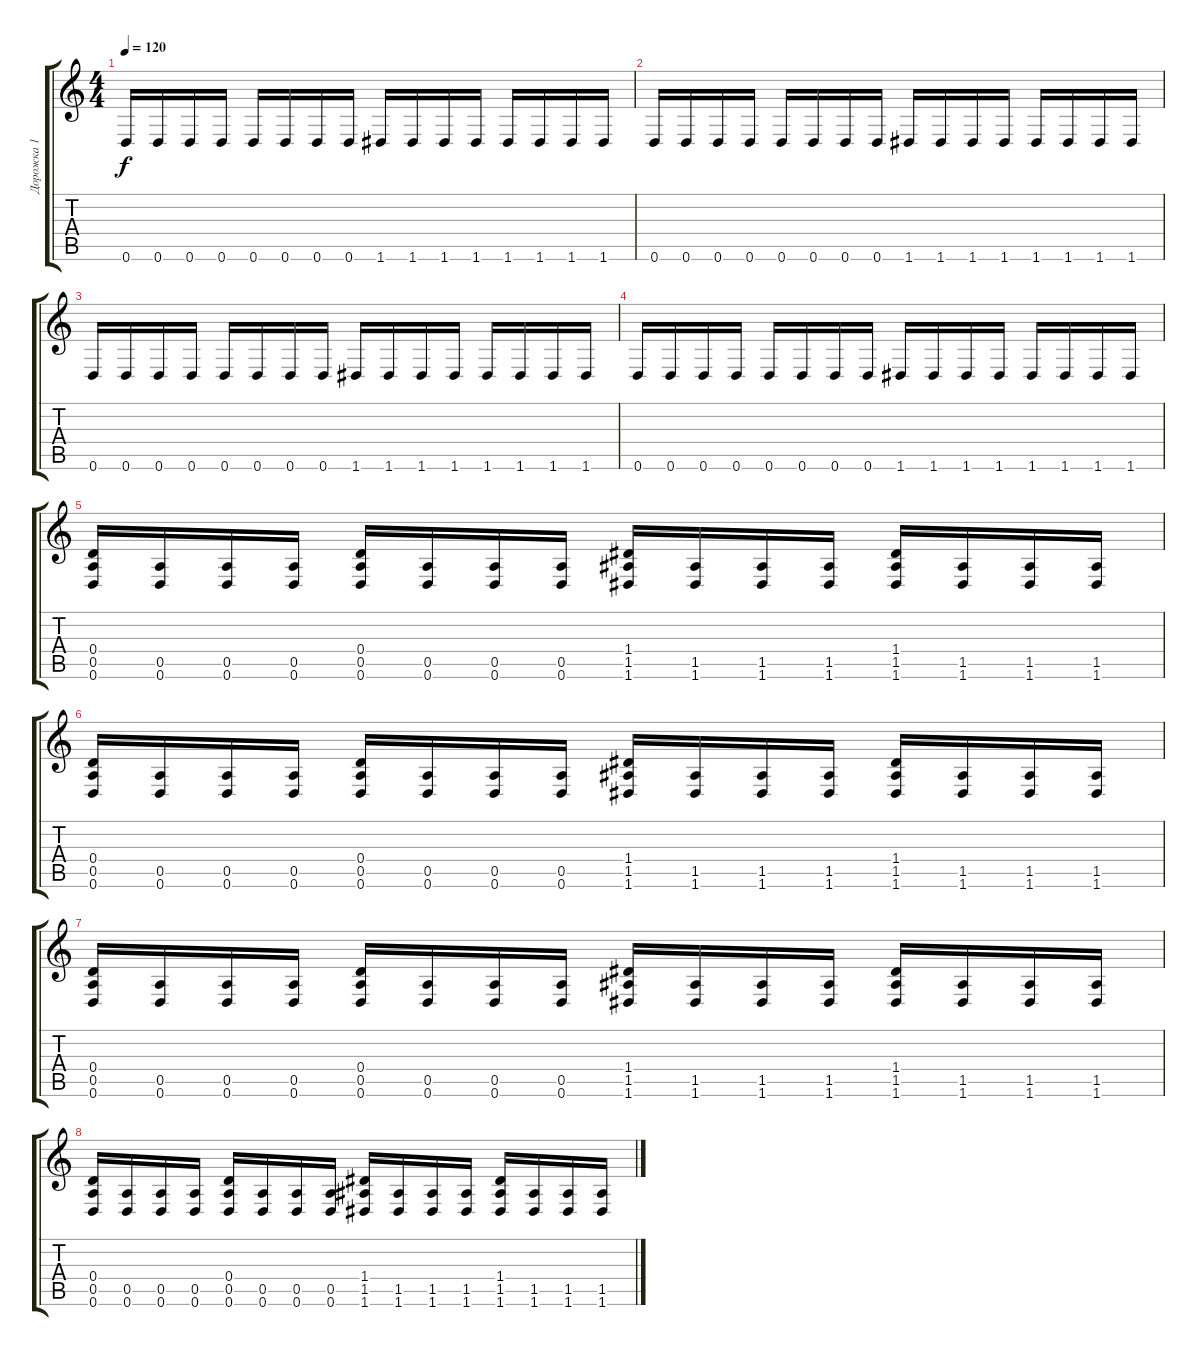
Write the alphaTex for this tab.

\track ("Дорожка 1" "Дорожка 1") {instrument distortionguitar}
\staff {score tabs}
\tuning (E4 B3 G3 D3 A2 D2) {hide}
\ts (4 4)
\tempo 120
\clef g2
\ks c
0.6.16{dy f instrument distortionguitar} 0.6.16 0.6.16 0.6.16 0.6.16 0.6.16 0.6.16 0.6.16 1.6.16 1.6.16 1.6.16 1.6.16 1.6.16 1.6.16 1.6.16 1.6.16 |
0.6.16 0.6.16 0.6.16 0.6.16 0.6.16 0.6.16 0.6.16 0.6.16 1.6.16 1.6.16 1.6.16 1.6.16 1.6.16 1.6.16 1.6.16 1.6.16 |
0.6.16 0.6.16 0.6.16 0.6.16 0.6.16 0.6.16 0.6.16 0.6.16 1.6.16 1.6.16 1.6.16 1.6.16 1.6.16 1.6.16 1.6.16 1.6.16 |
0.6.16 0.6.16 0.6.16 0.6.16 0.6.16 0.6.16 0.6.16 0.6.16 1.6.16 1.6.16 1.6.16 1.6.16 1.6.16 1.6.16 1.6.16 1.6.16 |
(0.4 0.5 0.6).16 (0.5 0.6).16 (0.5 0.6).16 (0.5 0.6).16 (0.4 0.5 0.6).16 (0.5 0.6).16 (0.5 0.6).16 (0.5 0.6).16 (1.4 1.5 1.6).16 (1.5 1.6).16 (1.5 1.6).16 (1.5 1.6).16 (1.4 1.5 1.6).16 (1.5 1.6).16 (1.5 1.6).16 (1.5 1.6).16 |
(0.4 0.5 0.6).16 (0.5 0.6).16 (0.5 0.6).16 (0.5 0.6).16 (0.4 0.5 0.6).16 (0.5 0.6).16 (0.5 0.6).16 (0.5 0.6).16 (1.4 1.5 1.6).16 (1.5 1.6).16 (1.5 1.6).16 (1.5 1.6).16 (1.4 1.5 1.6).16 (1.5 1.6).16 (1.5 1.6).16 (1.5 1.6).16 |
(0.4 0.5 0.6).16 (0.5 0.6).16 (0.5 0.6).16 (0.5 0.6).16 (0.4 0.5 0.6).16 (0.5 0.6).16 (0.5 0.6).16 (0.5 0.6).16 (1.4 1.5 1.6).16 (1.5 1.6).16 (1.5 1.6).16 (1.5 1.6).16 (1.4 1.5 1.6).16 (1.5 1.6).16 (1.5 1.6).16 (1.5 1.6).16 |
(0.4 0.5 0.6).16 (0.5 0.6).16 (0.5 0.6).16 (0.5 0.6).16 (0.4 0.5 0.6).16 (0.5 0.6).16 (0.5 0.6).16 (0.5 0.6).16 (1.4 1.5 1.6).16 (1.5 1.6).16 (1.5 1.6).16 (1.5 1.6).16 (1.4 1.5 1.6).16 (1.5 1.6).16 (1.5 1.6).16 (1.5 1.6).16
